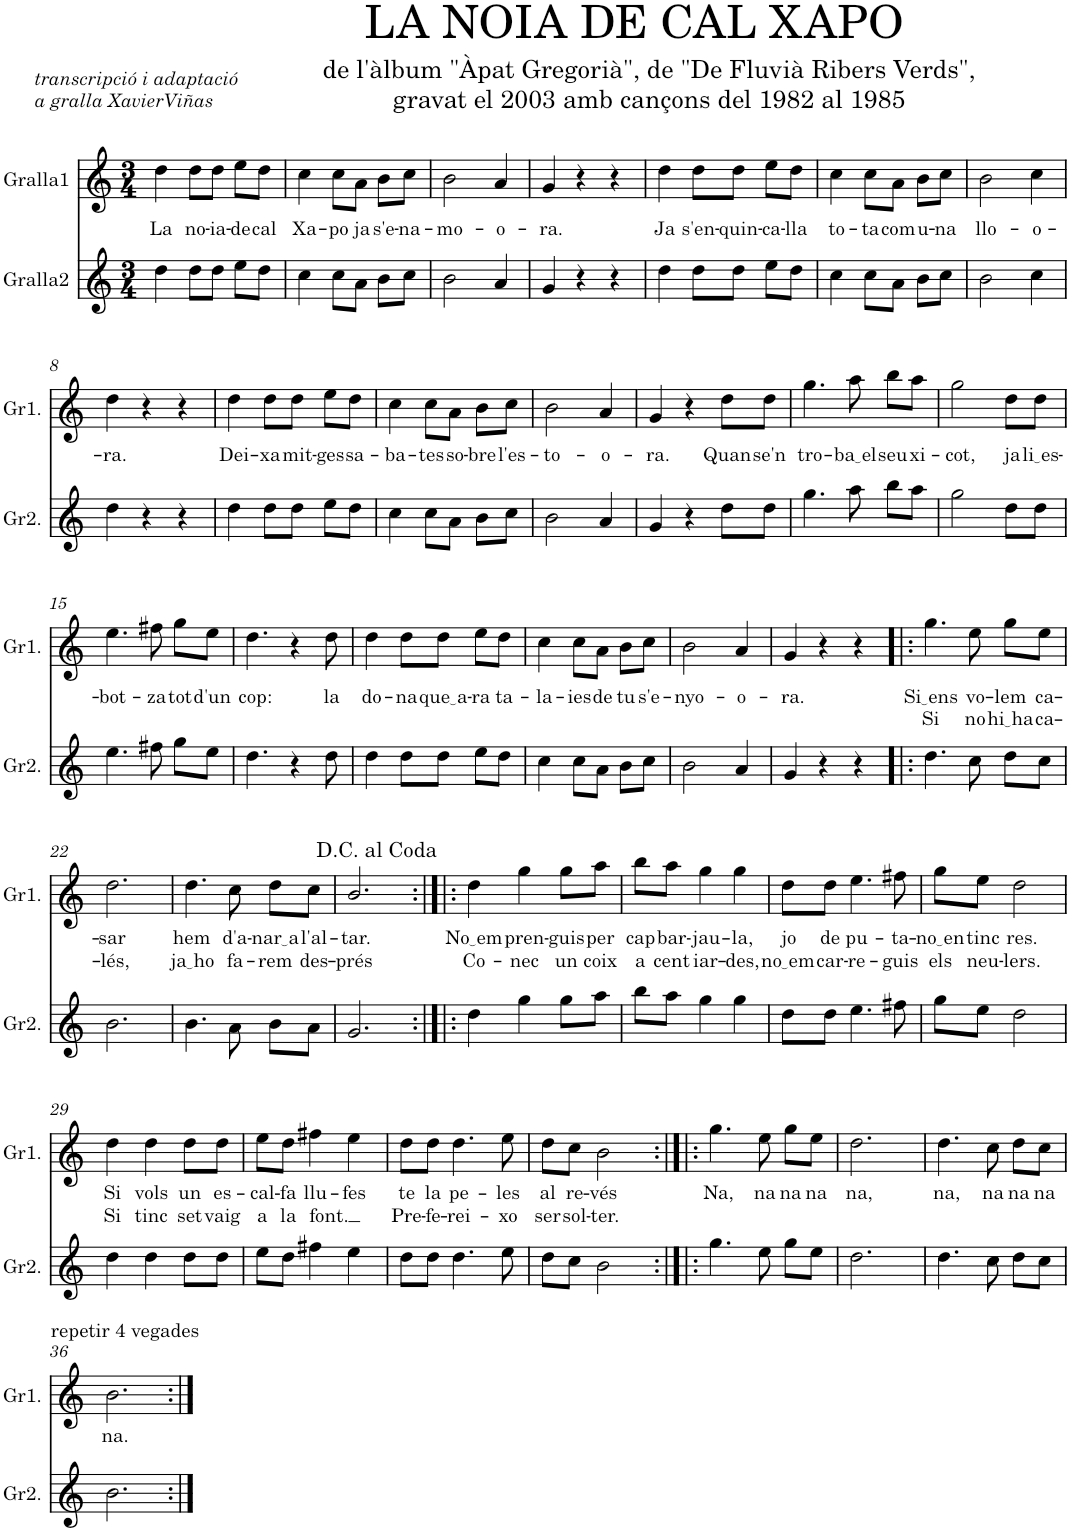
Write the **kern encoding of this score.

**kern	**kern	**text	**text
*part2	*part1	*part1	*part1
*staff2	*staff1	*staff1	*staff1
*I"Gralla2	*I"Gralla1	*	*
*I'Gr2.	*I'Gr1.	*	*
*clefG2	*clefG2	*	*
*k[]	*k[]	*	*
*M3/4	*M3/4	*	*
=1	=1	=1	=1
!	!	!LO:LY:b	!
4dd\	4dd\	La	.
!	!	!LO:LY:b	!
8dd\L	8dd\L	no-	.
!	!	!LO:LY:b	!
8dd\J	8dd\J	-ia-	.
!	!	!LO:LY:b	!
8ee\L	8ee\L	-de	.
!	!	!LO:LY:b	!
8dd\J	8dd\J	cal	.
=2	=2	=2	=2
!	!	!LO:LY:b	!
4cc\	4cc\	Xa-	.
!	!	!LO:LY:b	!
8cc\L	8cc\L	-po	.
!	!	!LO:LY:b	!
8a\J	8a\J	ja	.
!	!	!LO:LY:b	!
8b\L	8b\L	s'e-	.
!	!	!LO:LY:b	!
8cc\J	8cc\J	-na-	.
=3	=3	=3	=3
!	!	!LO:LY:b	!
2b\	2b\	-mo-	.
!	!	!LO:LY:b	!
4a/	4a/	-o-	.
=4	=4	=4	=4
!	!	!LO:LY:b	!
4g/	4g/	-ra.	.
4r	4r	.	.
4r	4r	.	.
=5	=5	=5	=5
!	!	!LO:LY:b	!
4dd\	4dd\	Ja	.
!	!	!LO:LY:b	!
8dd\L	8dd\L	s'en-	.
!	!	!LO:LY:b	!
8dd\J	8dd\J	-quin-	.
!	!	!LO:LY:b	!
8ee\L	8ee\L	-ca-	.
!	!	!LO:LY:b	!
8dd\J	8dd\J	-lla	.
=6	=6	=6	=6
!	!	!LO:LY:b	!
4cc\	4cc\	to-	.
!	!	!LO:LY:b	!
8cc\L	8cc\L	-ta	.
!	!	!LO:LY:b	!
8a\J	8a\J	com	.
!	!	!LO:LY:b	!
8b\L	8b\L	u-	.
!	!	!LO:LY:b	!
8cc\J	8cc\J	-na	.
=7	=7	=7	=7
!	!	!LO:LY:b	!
2b\	2b\	llo-	.
!	!	!LO:LY:b	!
4cc\	4cc\	-o-	.
!!LO:LB:g=z
=8	=8	=8	=8
!	!	!LO:LY:b	!
4dd\	4dd\	-ra.	.
4r	4r	.	.
4r	4r	.	.
=9	=9	=9	=9
!	!	!LO:LY:b	!
4dd\	4dd\	Dei-	.
!	!	!LO:LY:b	!
8dd\L	8dd\L	-xa	.
!	!	!LO:LY:b	!
8dd\J	8dd\J	mit-	.
!	!	!LO:LY:b	!
8ee\L	8ee\L	-ges	.
!	!	!LO:LY:b	!
8dd\J	8dd\J	sa-	.
=10	=10	=10	=10
!	!	!LO:LY:b	!
4cc\	4cc\	-ba-	.
!	!	!LO:LY:b	!
8cc\L	8cc\L	-tes	.
!	!	!LO:LY:b	!
8a\J	8a\J	so-	.
!	!	!LO:LY:b	!
8b\L	8b\L	-bre	.
!	!	!LO:LY:b	!
8cc\J	8cc\J	l'es-	.
=11	=11	=11	=11
!	!	!LO:LY:b	!
2b\	2b\	-to-	.
!	!	!LO:LY:b	!
4a/	4a/	-o-	.
=12	=12	=12	=12
!	!	!LO:LY:b	!
4g/	4g/	-ra.	.
4r	4r	.	.
!	!	!LO:LY:b	!
8dd\L	8dd\L	Quan	.
!	!	!LO:LY:b	!
8dd\J	8dd\J	se'n	.
=13	=13	=13	=13
!	!	!LO:LY:b	!
4.gg\	4.gg\	tro-	.
!	!	!LO:LY:b	!
8aa\	8aa\	ba el	.
!	!	!LO:LY:b	!
8bb\L	8bb\L	seu	.
!	!	!LO:LY:b	!
8aa\J	8aa\J	xi-	.
=14	=14	=14	=14
!	!	!LO:LY:b	!
2gg\	2gg\	-cot,	.
!	!	!LO:LY:b	!
8dd\L	8dd\L	ja	.
!	!	!LO:LY:b	!
8dd\J	8dd\J	li es	.
!!LO:LB:g=z
=15	=15	=15	=15
!	!	!LO:LY:b	!
4.ee\	4.ee\	-bot-	.
!	!	!LO:LY:b	!
8ff#X\	8ff#X\	-za	.
!	!	!LO:LY:b	!
8gg\L	8gg\L	tot	.
!	!	!LO:LY:b	!
8ee\J	8ee\J	d'un	.
=16	=16	=16	=16
!	!	!LO:LY:b	!
4.dd\	4.dd\	cop:	.
4r	4r	.	.
!	!	!LO:LY:b	!
8dd\	8dd\	la	.
=17	=17	=17	=17
!	!	!LO:LY:b	!
4dd\	4dd\	do-	.
!	!	!LO:LY:b	!
8dd\L	8dd\L	-na	.
!	!	!LO:LY:b	!
8dd\J	8dd\J	que a	.
!	!	!LO:LY:b	!
8ee\L	8ee\L	-ra	.
!	!	!LO:LY:b	!
8dd\J	8dd\J	ta-	.
=18	=18	=18	=18
!	!	!LO:LY:b	!
4cc\	4cc\	-la-	.
!	!	!LO:LY:b	!
8cc\L	8cc\L	-ies	.
!	!	!LO:LY:b	!
8a\J	8a\J	de	.
!	!	!LO:LY:b	!
8b\L	8b\L	tu	.
!	!	!LO:LY:b	!
8cc\J	8cc\J	s'e-	.
=19	=19	=19	=19
!	!	!LO:LY:b	!
2b\	2b\	-nyo-	.
!	!	!LO:LY:b	!
4a/	4a/	-o-	.
=20	=20	=20	=20
!	!	!LO:LY:b	!
4g/	4g/	-ra.	.
4r	4r	.	.
4r	4r	.	.
=21!|:	=21!|:	=21!|:	=21!|:
!	!	!LO:LY:b	!LO:LY:b
4.dd\	4.gg\	Si ens	Si
!	!	!LO:LY:b	!LO:LY:b
8cc\	8ee\	vo-	no
!	!	!LO:LY:b	!LO:LY:b
8dd\L	8gg\L	-lem	hi ha
!	!	!LO:LY:b	!LO:LY:b
8cc\J	8ee\J	ca-	ca-
!!LO:LB:g=z
=22	=22	=22	=22
!	!	!LO:LY:b	!LO:LY:b
2.b\	2.dd\	-sar	-lés,
=23	=23	=23	=23
!	!	!LO:LY:b	!LO:LY:b
4.b\	4.dd\	hem	ja ho
!	!	!LO:LY:b	!LO:LY:b
8a\	8cc\	d'a-	fa-
!	!	!LO:LY:b	!LO:LY:b
8b\L	8dd\L	nar a	-rem
!	!	!LO:LY:b	!LO:LY:b
8a\J	8cc\J	l'al-	des-
=24	=24	=24	=24
!	!	!LO:LY:b	!LO:LY:b
2.g/	2.b/	-tar.	-prés
=25:|!|:	=25:|!|:	=25:|!|:	=25:|!|:
!	!	!LO:LY:b	!LO:LY:b
4dd\	4dd\	No em	Co-
!	!	!LO:LY:b	!LO:LY:b
4gg\	4gg\	pren-	-nec
!	!	!LO:LY:b	!LO:LY:b
8gg\L	8gg\L	-guis	un
!	!	!LO:LY:b	!LO:LY:b
8aa\J	8aa\J	per	coix
=26	=26	=26	=26
!	!	!LO:LY:b	!LO:LY:b
8bb\L	8bb\L	cap	a
!	!	!LO:LY:b	!LO:LY:b
8aa\J	8aa\J	bar-	cent
!	!	!LO:LY:b	!LO:LY:b
4gg\	4gg\	-jau-	iar-
!	!	!LO:LY:b	!LO:LY:b
4gg\	4gg\	-la,	-des,
=27	=27	=27	=27
!	!	!LO:LY:b	!LO:LY:b
8dd\L	8dd\L	jo	no em
!	!	!LO:LY:b	!LO:LY:b
8dd\J	8dd\J	de	car-
!	!	!LO:LY:b	!LO:LY:b
4.ee\	4.ee\	pu-	-re-
!	!	!LO:LY:b	!LO:LY:b
8ff#X\	8ff#X\	-ta-	-guis
=28	=28	=28	=28
!	!	!LO:LY:b	!LO:LY:b
8gg\L	8gg\L	no en	els
!	!	!LO:LY:b	!LO:LY:b
8ee\J	8ee\J	tinc	neu-
!	!	!LO:LY:b	!LO:LY:b
2dd\	2dd\	res.	-lers.
!!LO:LB:g=z
=29	=29	=29	=29
!	!	!LO:LY:b	!LO:LY:b
4dd\	4dd\	Si	Si
!	!	!LO:LY:b	!LO:LY:b
4dd\	4dd\	vols	tinc
!	!	!LO:LY:b	!LO:LY:b
8dd\L	8dd\L	un	set
!	!	!LO:LY:b	!LO:LY:b
8dd\J	8dd\J	es-	vaig
=30	=30	=30	=30
!	!	!LO:LY:b	!LO:LY:b
8ee\L	8ee\L	-cal-	a
!	!	!LO:LY:b	!LO:LY:b
8dd\J	8dd\J	-fa	la
!	!	!LO:LY:b	!LO:LY:b
4ff#X\	4ff#X\	llu-	font.
!	!	!LO:LY:b	!
4ee\	4ee\	-fes	.
=31	=31	=31	=31
!	!	!LO:LY:b	!LO:LY:b
8dd\L	8dd\L	te	Pre-
!	!	!LO:LY:b	!LO:LY:b
8dd\J	8dd\J	la	-fe-
!	!	!LO:LY:b	!LO:LY:b
4.dd\	4.dd\	pe-	-rei-
!	!	!LO:LY:b	!LO:LY:b
8ee\	8ee\	-les	-xo
=32	=32	=32	=32
!	!	!LO:LY:b	!LO:LY:b
8dd\L	8dd\L	al	ser
!	!	!LO:LY:b	!LO:LY:b
8cc\J	8cc\J	re-	sol-
!	!	!LO:LY:b	!LO:LY:b
2b\	2b\	-vés	-ter.
=33:|!|:	=33:|!|:	=33:|!|:	=33:|!|:
!	!	!LO:LY:b	!
4.gg\	4.gg\	Na,	.
!	!	!LO:LY:b	!
8ee\	8ee\	na	.
!	!	!LO:LY:b	!
8gg\L	8gg\L	na	.
!	!	!LO:LY:b	!
8ee\J	8ee\J	na	.
=34	=34	=34	=34
!	!	!LO:LY:b	!
2.dd\	2.dd\	na,	.
=35	=35	=35	=35
!	!	!LO:LY:b	!
4.dd\	4.dd\	na,	.
!	!	!LO:LY:b	!
8cc\	8cc\	na	.
!	!	!LO:LY:b	!
8dd\L	8dd\L	na	.
!	!	!LO:LY:b	!
8cc\J	8cc\J	na	.
!!LO:LB:g=z
=36	=36	=36	=36
!	!LO:TX:a:t=repetir 4 vegades	!	!
!	!	!LO:LY:b	!
2.b\	2.b\	na.	.
=:|!	=:|!	=:|!	=:|!
*-	*-	*-	*-
